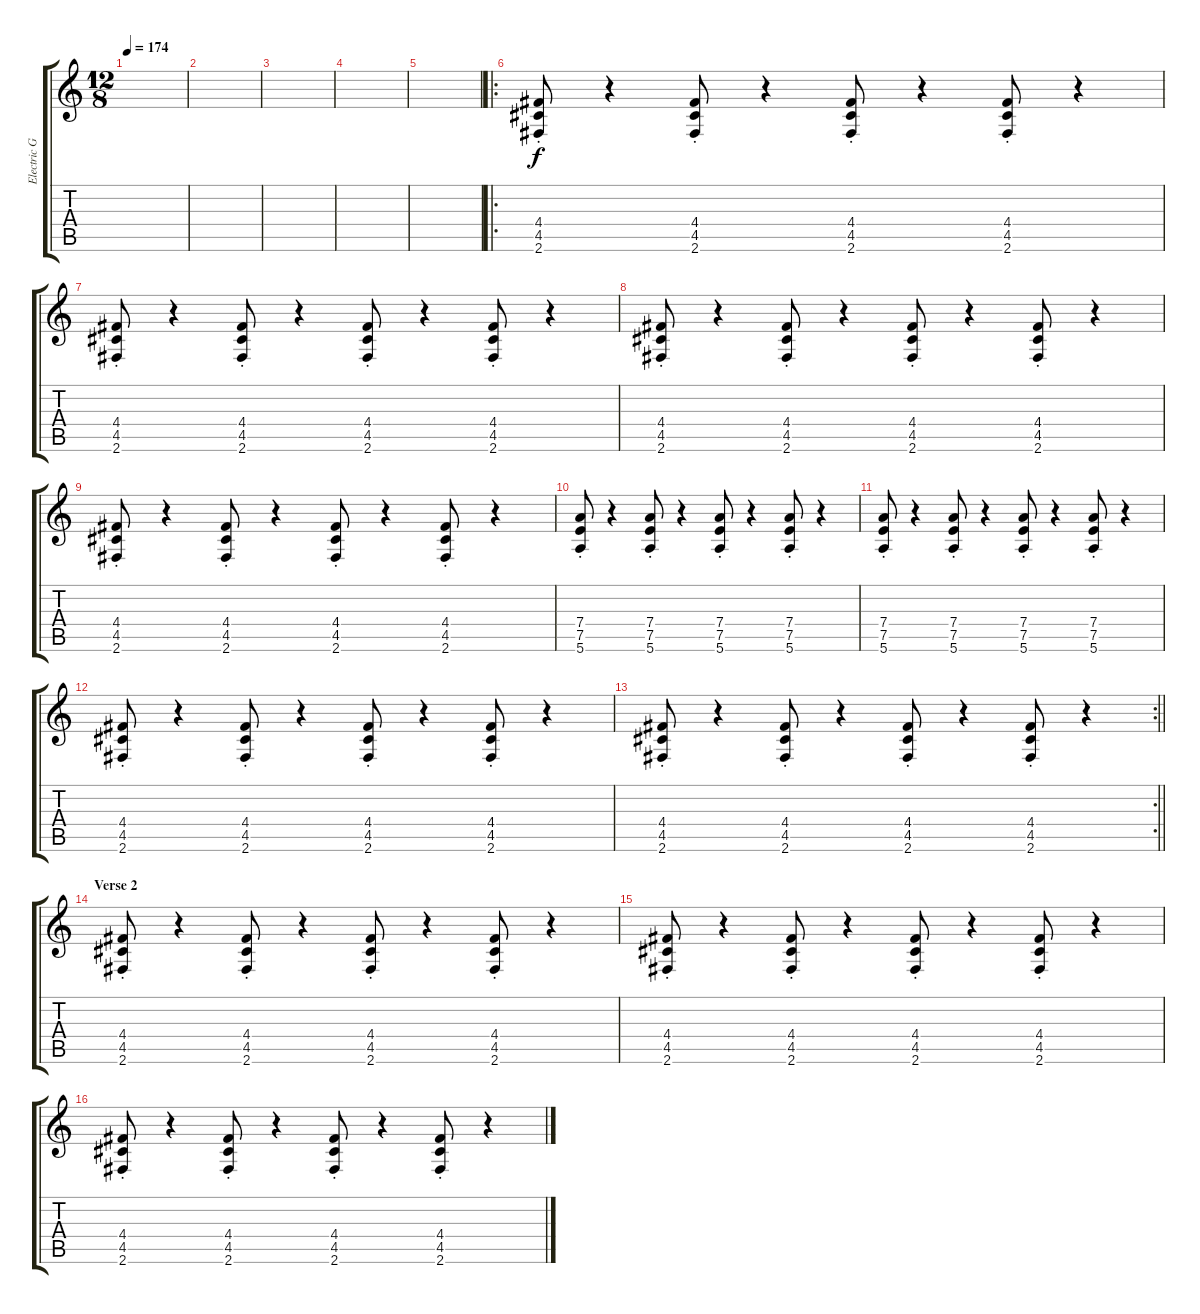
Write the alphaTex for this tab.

\track ("Electric Guitar 2" "Electric G") {instrument electricguitarclean}
\staff {score tabs}
\tuning (E4 B3 G3 D3 A2 E2) {hide}
\ts (12 8)
\tempo 174
\clef g2
\ks c
|
|
|
|
|
\ro
(4.4{st} 4.5{st} 2.6{st}).8 r.4 (4.4{st} 4.5{st} 2.6{st}).8 r.4 (4.4{st} 4.5{st} 2.6{st}).8 r.4 (4.4{st} 4.5{st} 2.6{st}).8 r.4 |
(4.4{st} 4.5{st} 2.6{st}).8 r.4 (4.4{st} 4.5{st} 2.6{st}).8 r.4 (4.4{st} 4.5{st} 2.6{st}).8 r.4 (4.4{st} 4.5{st} 2.6{st}).8 r.4 |
(4.4{st} 4.5{st} 2.6{st}).8 r.4 (4.4{st} 4.5{st} 2.6{st}).8 r.4 (4.4{st} 4.5{st} 2.6{st}).8 r.4 (4.4{st} 4.5{st} 2.6{st}).8 r.4 |
(4.4{st} 4.5{st} 2.6{st}).8 r.4 (4.4{st} 4.5{st} 2.6{st}).8 r.4 (4.4{st} 4.5{st} 2.6{st}).8 r.4 (4.4{st} 4.5{st} 2.6{st}).8 r.4 |
(7.4{st} 7.5{st} 5.6{st}).8 r.4 (7.4{st} 7.5{st} 5.6{st}).8 r.4 (7.4{st} 7.5{st} 5.6{st}).8 r.4 (7.4{st} 7.5{st} 5.6{st}).8 r.4 |
(7.4{st} 7.5{st} 5.6{st}).8 r.4 (7.4{st} 7.5{st} 5.6{st}).8 r.4 (7.4{st} 7.5{st} 5.6{st}).8 r.4 (7.4{st} 7.5{st} 5.6{st}).8 r.4 |
(4.4{st} 4.5{st} 2.6{st}).8 r.4 (4.4{st} 4.5{st} 2.6{st}).8 r.4 (4.4{st} 4.5{st} 2.6{st}).8 r.4 (4.4{st} 4.5{st} 2.6{st}).8 r.4 |
\rc 2
\barLineRight lightlight
(4.4{st} 4.5{st} 2.6{st}).8 r.4 (4.4{st} 4.5{st} 2.6{st}).8 r.4 (4.4{st} 4.5{st} 2.6{st}).8 r.4 (4.4{st} 4.5{st} 2.6{st}).8 r.4 |
\section ("" "Verse 2")
(4.4{st} 4.5{st} 2.6{st}).8 r.4 (4.4{st} 4.5{st} 2.6{st}).8 r.4 (4.4{st} 4.5{st} 2.6{st}).8 r.4 (4.4{st} 4.5{st} 2.6{st}).8 r.4 |
(4.4{st} 4.5{st} 2.6{st}).8 r.4 (4.4{st} 4.5{st} 2.6{st}).8 r.4 (4.4{st} 4.5{st} 2.6{st}).8 r.4 (4.4{st} 4.5{st} 2.6{st}).8 r.4 |
(4.4{st} 4.5{st} 2.6{st}).8 r.4 (4.4{st} 4.5{st} 2.6{st}).8 r.4 (4.4{st} 4.5{st} 2.6{st}).8 r.4 (4.4{st} 4.5{st} 2.6{st}).8 r.4
